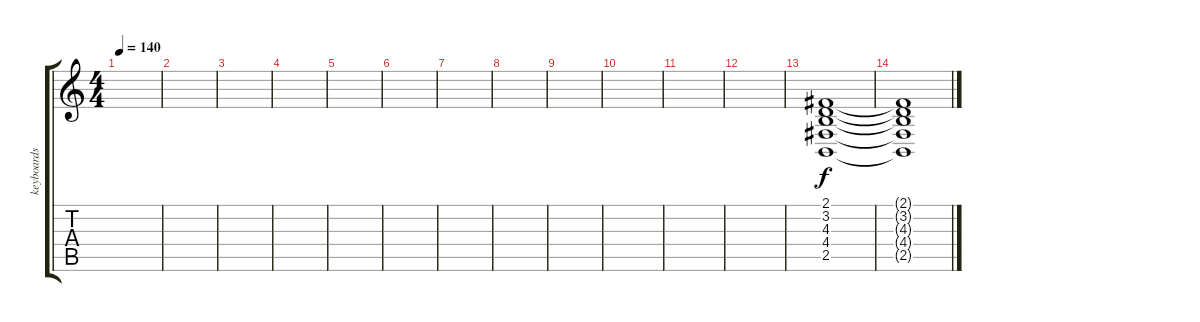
\track ("keyboards" "keyboards") {instrument acousticgrandpiano}
\staff {score tabs}
\tuning (E4 B3 G3 D3 A2 E2) {hide}
\ts (4 4)
\tempo 140
\clef g2
\ks c
|
|
|
|
|
|
|
|
|
|
|
|
(2.1 3.2 4.3 4.4 2.5).1 |
(2.1{t} 3.2{t} 4.3{t} 4.4{t} 2.5{t}).1
